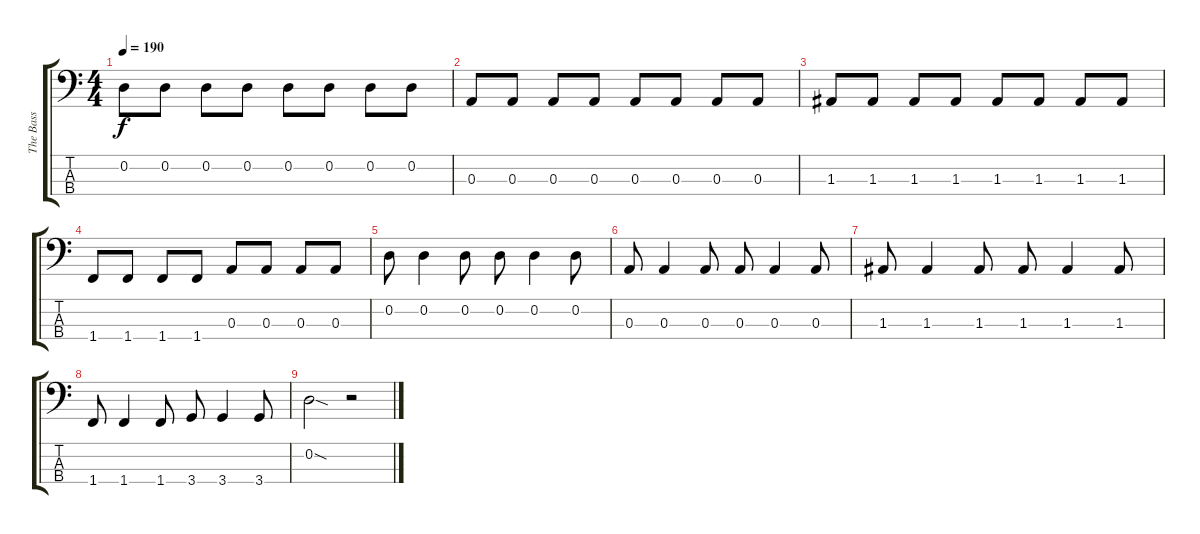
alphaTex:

\track ("The Bass" "The Bass") {instrument electricbassfinger}
\staff {score tabs}
\tuning (G2 D2 A1 E1) {hide}
\ts (4 4)
\tempo 190
\clef f4
\ks c
0.2.8{dy f} 0.2.8 0.2.8 0.2.8 0.2.8 0.2.8 0.2.8 0.2.8 |
0.3.8 0.3.8 0.3.8 0.3.8 0.3.8 0.3.8 0.3.8 0.3.8 |
1.3.8 1.3.8 1.3.8 1.3.8 1.3.8 1.3.8 1.3.8 1.3.8 |
1.4.8 1.4.8 1.4.8 1.4.8 0.3.8 0.3.8 0.3.8 0.3.8 |
0.2.8 0.2.4 0.2.8 0.2.8 0.2.4 0.2.8 |
0.3.8 0.3.4 0.3.8 0.3.8 0.3.4 0.3.8 |
1.3.8 1.3.4 1.3.8 1.3.8 1.3.4 1.3.8 |
1.4.8 1.4.4 1.4.8 3.4.8 3.4.4 3.4.8 |
0.2{sod}.2 r.2
